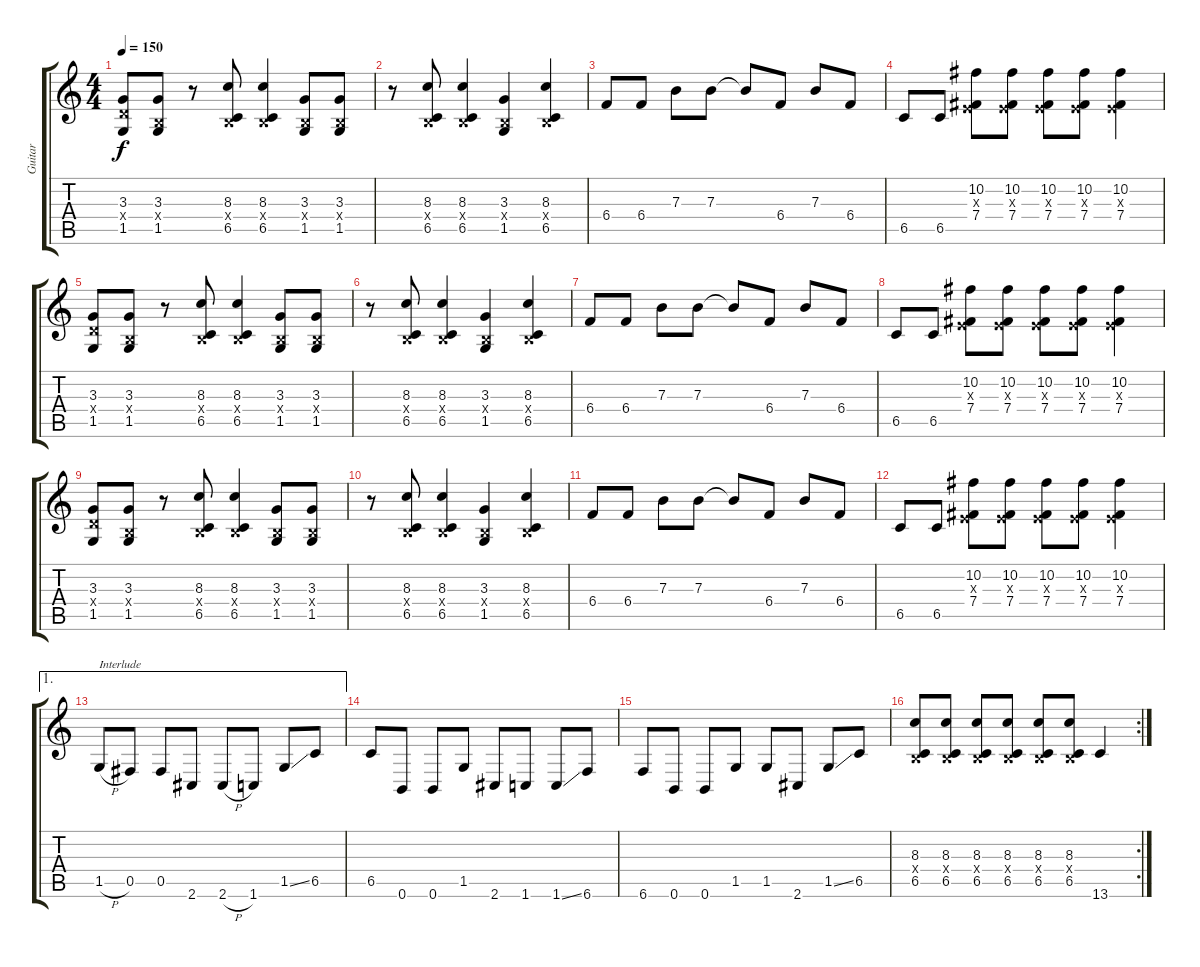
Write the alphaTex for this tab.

\track ("Guitar" "Guitar") {instrument distortionguitar}
\staff {score tabs}
\tuning (Db4 Ab3 E3 B2 Gb2 B1) {hide}
\ts (4 4)
\tempo 150
\clef g2
\ks c
(3.3 3.4{x} 1.5).8{dy f} (3.3 0.4{x} 1.5).8 r.8 (8.3 0.4{x} 6.5).8 (8.3 0.4{x} 6.5).4 (3.3 0.4{x} 1.5).8 (3.3 0.4{x} 1.5).8 |
r.8 (8.3 0.4{x} 6.5).8 (8.3 0.4{x} 6.5).4 (3.3 0.4{x} 1.5).4 (8.3 0.4{x} 6.5).4 |
6.4.8 6.4.8 7.3.8 7.3.8 7.3{t}.8 6.4.8 7.3.8 6.4.8 |
6.5.8 6.5.8 (10.2 0.3{x} 7.4).8 (10.2 0.3{x} 7.4).8 (10.2 0.3{x} 7.4).8 (10.2 0.3{x} 7.4).8 (10.2 0.3{x} 7.4).4 |
(3.3 3.4{x} 1.5).8 (3.3 0.4{x} 1.5).8 r.8 (8.3 0.4{x} 6.5).8 (8.3 0.4{x} 6.5).4 (3.3 0.4{x} 1.5).8 (3.3 0.4{x} 1.5).8 |
r.8 (8.3 0.4{x} 6.5).8 (8.3 0.4{x} 6.5).4 (3.3 0.4{x} 1.5).4 (8.3 0.4{x} 6.5).4 |
6.4.8 6.4.8 7.3.8 7.3.8 7.3{t}.8 6.4.8 7.3.8 6.4.8 |
6.5.8 6.5.8 (10.2 0.3{x} 7.4).8 (10.2 0.3{x} 7.4).8 (10.2 0.3{x} 7.4).8 (10.2 0.3{x} 7.4).8 (10.2 0.3{x} 7.4).4 |
(3.3 3.4{x} 1.5).8 (3.3 0.4{x} 1.5).8 r.8 (8.3 0.4{x} 6.5).8 (8.3 0.4{x} 6.5).4 (3.3 0.4{x} 1.5).8 (3.3 0.4{x} 1.5).8 |
r.8 (8.3 0.4{x} 6.5).8 (8.3 0.4{x} 6.5).4 (3.3 0.4{x} 1.5).4 (8.3 0.4{x} 6.5).4 |
6.4.8 6.4.8 7.3.8 7.3.8 7.3{t}.8 6.4.8 7.3.8 6.4.8 |
6.5.8 6.5.8 (10.2 0.3{x} 7.4).8 (10.2 0.3{x} 7.4).8 (10.2 0.3{x} 7.4).8 (10.2 0.3{x} 7.4).8 (10.2 0.3{x} 7.4).4 |
\ae 1
1.5{h}.8{txt "Interlude"} 0.5.8 0.5.8 2.6.8 2.6{h}.8 1.6.8 1.5{ss}.8 6.5.8 |
6.5.8 0.6.8 0.6.8 1.5.8 2.6.8 1.6.8 1.6{ss}.8 6.6.8 |
6.6.8 0.6.8 0.6.8 1.5.8 1.5.8 2.6.8 1.5{ss}.8 6.5.8 |
\rc 2
(8.3 0.4{x} 6.5).8 (8.3 0.4{x} 6.5).8 (8.3 0.4{x} 6.5).8 (8.3 0.4{x} 6.5).8 (8.3 0.4{x} 6.5).8 (8.3 0.4{x} 6.5).8 13.6.4
